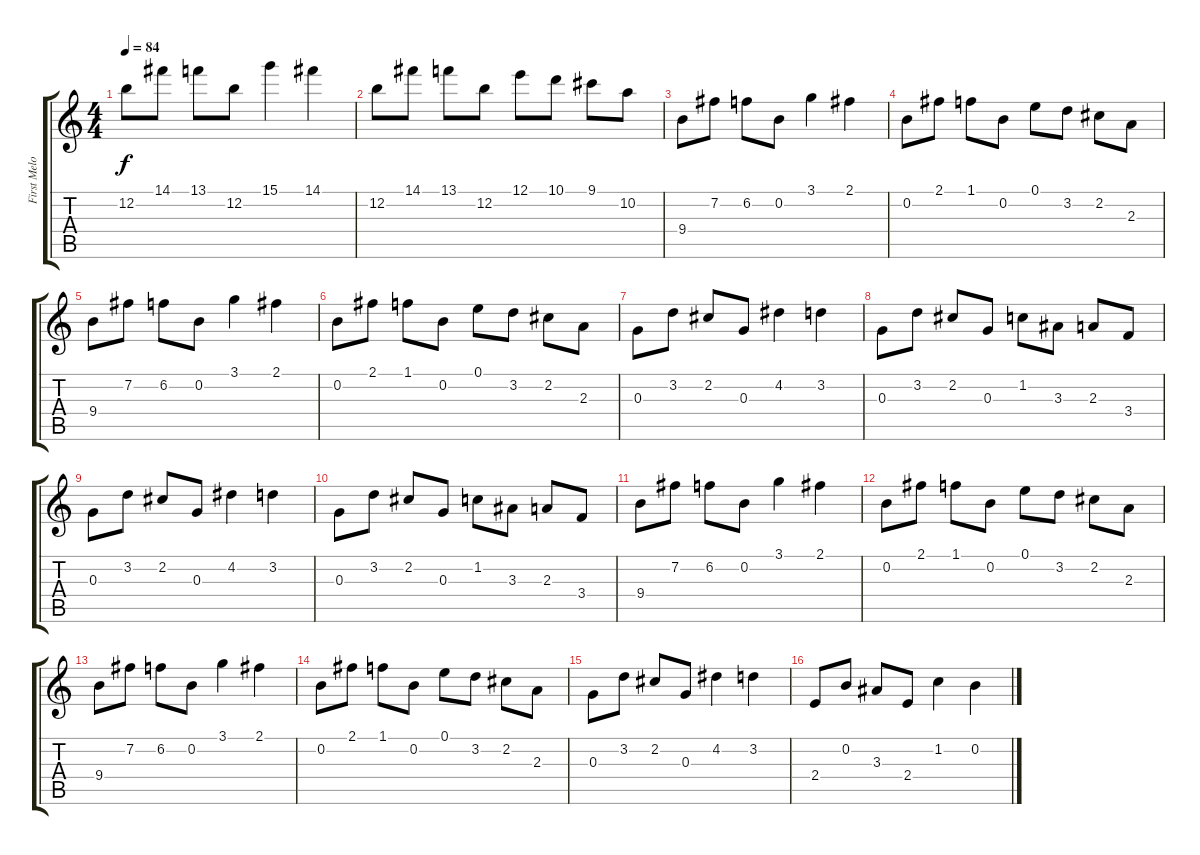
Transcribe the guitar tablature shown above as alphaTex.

\track ("First Melody" "First Melo") {instrument distortionguitar}
\staff {score tabs}
\tuning (E4 B3 G3 D3 A2 E2) {hide}
\ts (4 4)
\tempo 84
\clef g2
\ks c
12.2.8{dy f} 14.1.8 13.1.8 12.2.8 15.1.4 14.1.4 |
12.2.8 14.1.8 13.1.8 12.2.8 12.1.8 10.1.8 9.1.8 10.2.8 |
9.4.8 7.2.8 6.2.8 0.2.8 3.1.4 2.1.4 |
0.2.8 2.1.8 1.1.8 0.2.8 0.1.8 3.2.8 2.2.8 2.3.8 |
9.4.8 7.2.8 6.2.8 0.2.8 3.1.4 2.1.4 |
0.2.8 2.1.8 1.1.8 0.2.8 0.1.8 3.2.8 2.2.8 2.3.8 |
0.3.8 3.2.8 2.2.8 0.3.8 4.2.4 3.2.4 |
0.3.8 3.2.8 2.2.8 0.3.8 1.2.8 3.3.8 2.3.8 3.4.8 |
0.3.8 3.2.8 2.2.8 0.3.8 4.2.4 3.2.4 |
0.3.8 3.2.8 2.2.8 0.3.8 1.2.8 3.3.8 2.3.8 3.4.8 |
9.4.8 7.2.8 6.2.8 0.2.8 3.1.4 2.1.4 |
0.2.8 2.1.8 1.1.8 0.2.8 0.1.8 3.2.8 2.2.8 2.3.8 |
9.4.8 7.2.8 6.2.8 0.2.8 3.1.4 2.1.4 |
0.2.8 2.1.8 1.1.8 0.2.8 0.1.8 3.2.8 2.2.8 2.3.8 |
0.3.8 3.2.8 2.2.8 0.3.8 4.2.4 3.2.4 |
2.4.8 0.2.8 3.3.8 2.4.8 1.2.4 0.2.4
